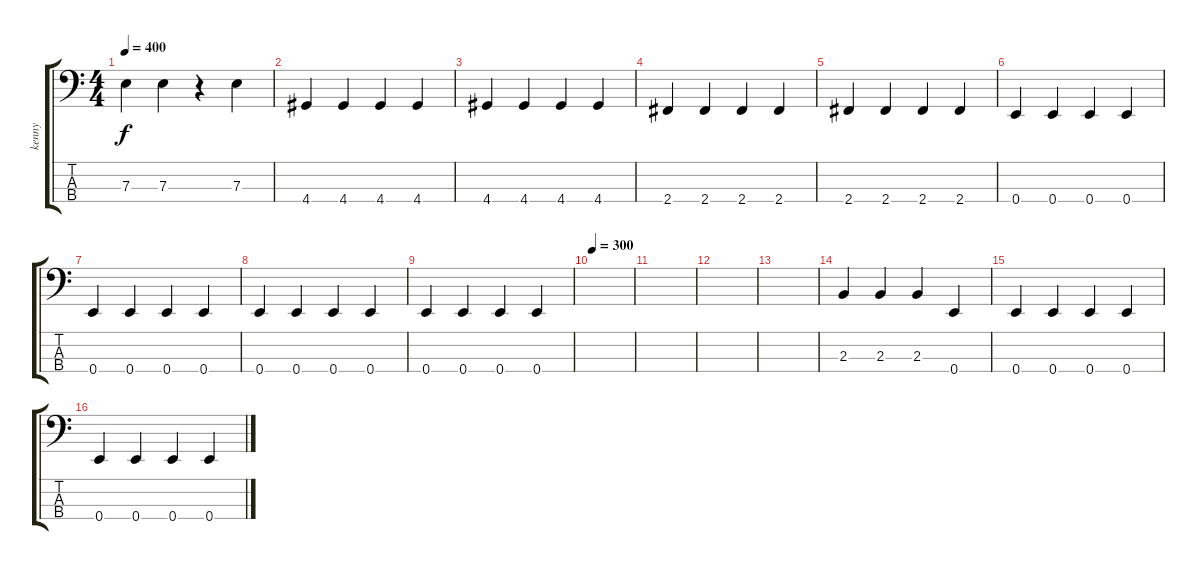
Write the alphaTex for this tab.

\track ("kenny" "kenny") {instrument electricbasspick}
\staff {score tabs}
\tuning (G2 D2 A1 E1) {hide}
\ts (4 4)
\tempo 400
\clef f4
\ks c
7.3.4{dy f} 7.3.4 r.4 7.3.4 |
4.4.4 4.4.4 4.4.4 4.4.4 |
4.4.4 4.4.4 4.4.4 4.4.4 |
2.4.4 2.4.4 2.4.4 2.4.4 |
2.4.4 2.4.4 2.4.4 2.4.4 |
0.4.4 0.4.4 0.4.4 0.4.4 |
0.4.4 0.4.4 0.4.4 0.4.4 |
0.4.4 0.4.4 0.4.4 0.4.4 |
0.4.4 0.4.4 0.4.4 0.4.4 |
\tempo 300
|
|
|
|
2.3.4 2.3.4 2.3.4 0.4.4 |
0.4.4 0.4.4 0.4.4 0.4.4 |
0.4.4 0.4.4 0.4.4 0.4.4
